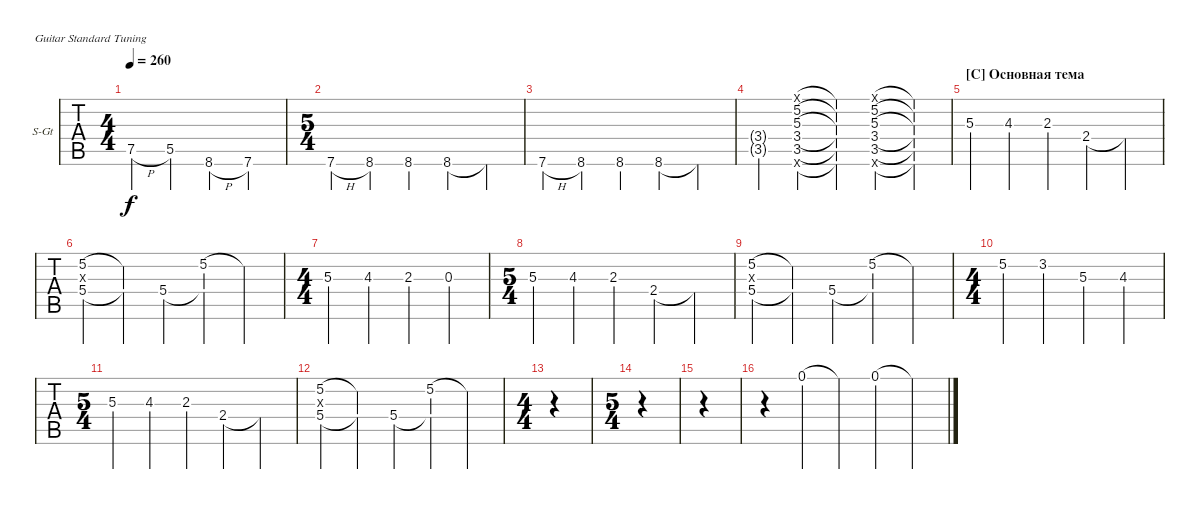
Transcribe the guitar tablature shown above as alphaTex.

\defaultSystemsLayout 4
\bracketExtendMode groupsimilarinstruments
\firstSystemTrackNameOrientation horizontal
\otherSystemsTrackNameOrientation horizontal
\track ("Second Guitar" "S-Gt") {instrument acousticguitarsteel}
\staff {tabs}
\tuning (E4 B3 G3 D3 A2 E2)
\ts (4 4)
\tempo 260
\clef g2
\ks c
7.5{h}.4{dy f} 5.5.4 8.6{h}.4 7.6.4 |
\ts (5 4)
7.6{h}.4 8.6.4 8.6.4 8.6.4 8.6{t}.4 |
7.6{h}.4 8.6.4 8.6.4 8.6.4 8.6{t}.4 |
(3.4{g} 3.5{g}).4 (5.2 5.3 0.1{x} 3.4 3.5 0.6{x}).4 (5.2{t} 5.3{t} 0.1{x t} 3.4{t} 3.5{t} 0.6{x t}).4 (5.2 5.3 0.1{x} 3.4 3.5 0.6{x}).4 (5.2{t} 5.3{t} 0.1{x t} 3.4{t} 3.5{t} 0.6{x t}).4 |
\section ("C" "Основная тема")
5.3.4 4.3.4 2.3.4 2.4.4 2.4{t}.4 |
(5.4 5.2 0.3{x}).4 (5.4{t} 5.2{t}).4 5.4.4 (5.2 5.4{t}).4 5.2{t}.4 |
\ts (4 4)
5.3.4 4.3.4 2.3.4 0.3.4 |
\ts (5 4)
5.3.4 4.3.4 2.3.4 2.4.4 2.4{t}.4 |
(5.4 5.2 0.3{x}).4 (5.4{t} 5.2{t}).4 5.4.4 (5.2 5.4{t}).4 5.2{t}.4 |
\ts (4 4)
5.2.4 3.2.4 5.3.4 4.3.4 |
\ts (5 4)
5.3.4 4.3.4 2.3.4 2.4.4 2.4{t}.4 |
(5.4 5.2 0.3{x}).4 (5.4{t} 5.2{t}).4 5.4.4 (5.2 5.4{t}).4 5.2{t}.4 |
\ts (4 4)
|
\ts (5 4)
|
|
r.4 0.1.4 0.1{t}.4 0.1.4 0.1{t}.4
